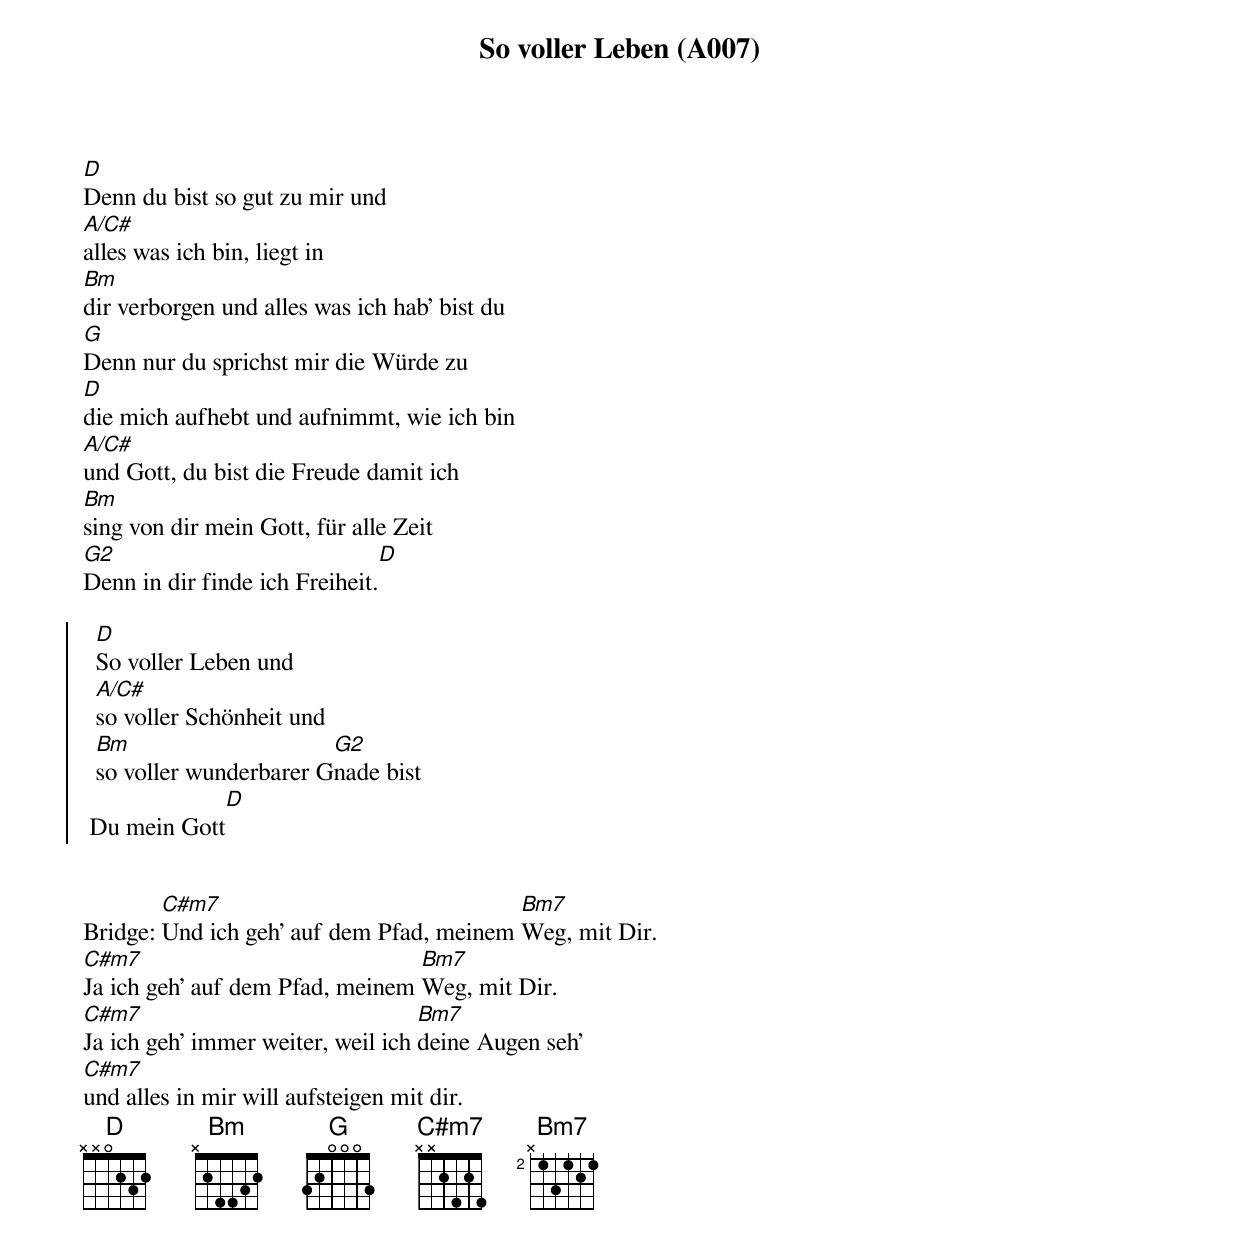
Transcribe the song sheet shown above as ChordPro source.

{title: So voller Leben (A007)}
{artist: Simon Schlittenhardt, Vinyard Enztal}

[D]Denn du bist so gut zu mir und
[A/C#]alles was ich bin, liegt in
[Bm]dir verborgen und alles was ich hab' bist du
[G]Denn nur du sprichst mir die Würde zu
[D]die mich aufhebt und aufnimmt, wie ich bin
[A/C#]und Gott, du bist die Freude damit ich
[Bm]sing von dir mein Gott, für alle Zeit
[G2]Denn in dir finde ich Freiheit.[D]

{soc}
  [D]So voller Leben und
  [A/C#]so voller Schönheit und
  [Bm]so voller wunderbarer G[G2]nade bist
 Du mein Gott[D]
 {eoc}


Bridge: [C#m7]Und ich geh' auf dem Pfad, meinem [Bm7]Weg, mit Dir.
[C#m7]Ja ich geh' auf dem Pfad, meinem [Bm7]Weg, mit Dir.
[C#m7]Ja ich geh' immer weiter, weil ich [Bm7]deine Augen seh'
[C#m7]und alles in mir will aufsteigen mit dir.
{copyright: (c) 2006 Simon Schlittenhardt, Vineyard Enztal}
